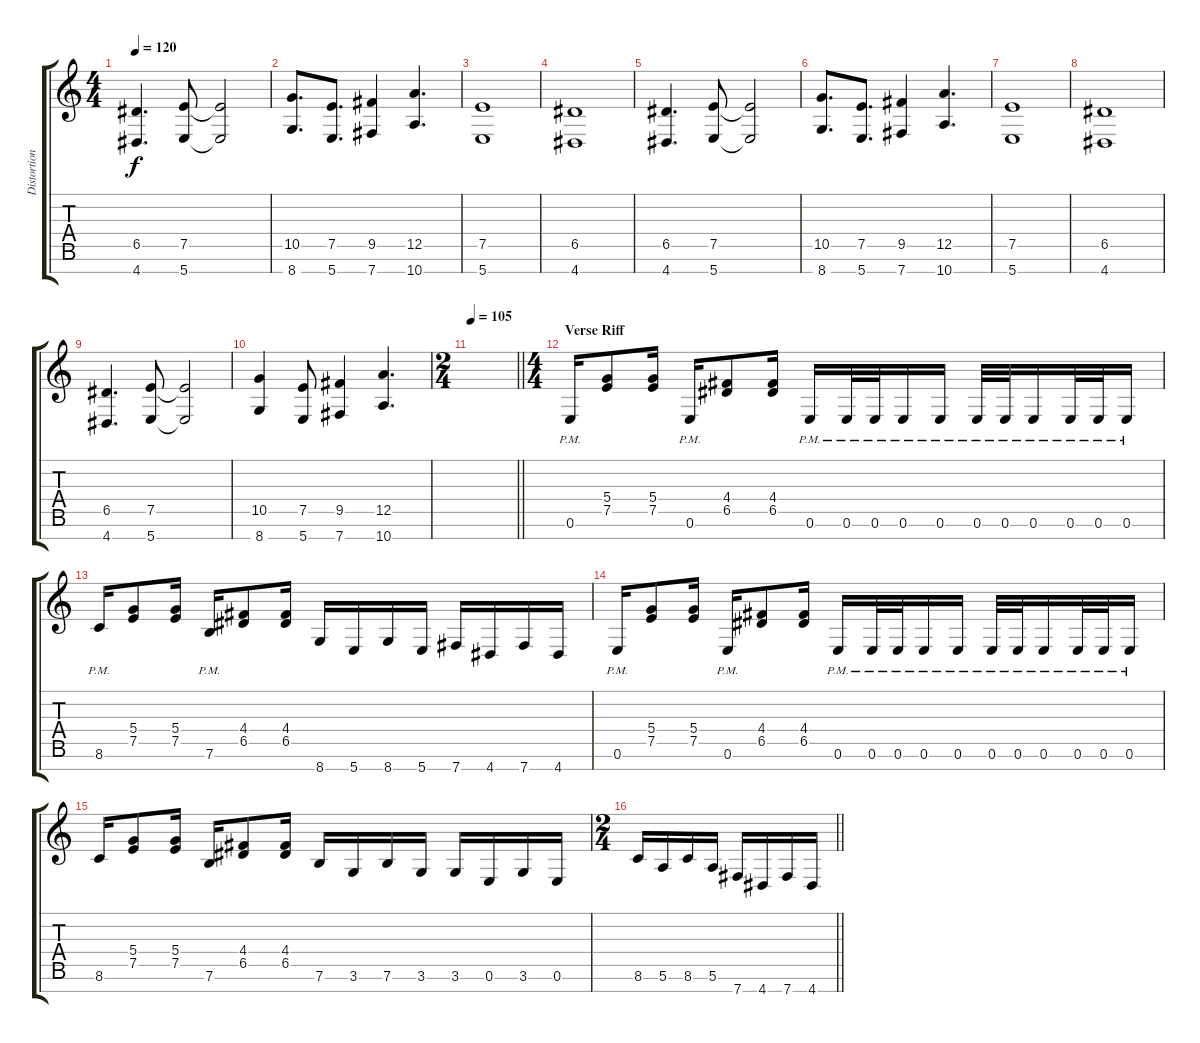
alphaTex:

\track ("Distortion Guitar I" "Distortion") {instrument distortionguitar}
\staff {score tabs}
\tuning (E4 B3 G3 D3 A2 E2 B1) {hide}
\ts (4 4)
\tempo 120
\clef g2
\ks c
(6.5 4.7).4{d dy f} (7.5 5.7).8 (7.5{t} 5.7{t}).2 |
(10.5 8.7).8{d} (7.5 5.7).8{d} (9.5 7.7).4 (12.5 10.7).4{d} |
(7.5 5.7).1 |
(6.5 4.7).1 |
(6.5 4.7).4{d} (7.5 5.7).8 (7.5{t} 5.7{t}).2 |
(10.5 8.7).8{d} (7.5 5.7).8{d} (9.5 7.7).4 (12.5 10.7).4{d} |
(7.5 5.7).1 |
(6.5 4.7).1 |
(6.5 4.7).4{d} (7.5 5.7).8 (7.5{t} 5.7{t}).2 |
(10.5 8.7).4 (7.5 5.7).8 (9.5 7.7).4 (12.5 10.7).4{d} |
\ts (2 4)
\tempo 105
\barLineRight lightlight
|
\ts (4 4)
\section ("" "Verse Riff")
0.6{pm}.16 (5.4 7.5).8 (5.4 7.5).16 0.6{pm}.16 (4.4 6.5).8 (4.4 6.5).16 0.6{pm}.16 0.6{pm}.32 0.6{pm}.32 0.6{pm}.16 0.6{pm}.16 0.6{pm}.32 0.6{pm}.32 0.6{pm}.16 0.6{pm}.32 0.6{pm}.32 0.6{pm}.16 |
8.6{pm}.16 (5.4 7.5).8 (5.4 7.5).16 7.6{pm}.16 (4.4 6.5).8 (4.4 6.5).16 8.7.16 5.7.16 8.7.16 5.7.16 7.7.16 4.7.16 7.7.16 4.7.16 |
0.6{pm}.16 (5.4 7.5).8 (5.4 7.5).16 0.6{pm}.16 (4.4 6.5).8 (4.4 6.5).16 0.6{pm}.16 0.6{pm}.32 0.6{pm}.32 0.6{pm}.16 0.6{pm}.16 0.6{pm}.32 0.6{pm}.32 0.6{pm}.16 0.6{pm}.32 0.6{pm}.32 0.6{pm}.16 |
8.6.16 (5.4 7.5).8 (5.4 7.5).16 7.6.16 (4.4 6.5).8 (4.4 6.5).16 7.6.16 3.6.16 7.6.16 3.6.16 3.6.16 0.6.16 3.6.16 0.6.16 |
\ts (2 4)
\barLineRight lightlight
8.6.16 5.6.16 8.6.16 5.6.16 7.7.16 4.7.16 7.7.16 4.7.16
